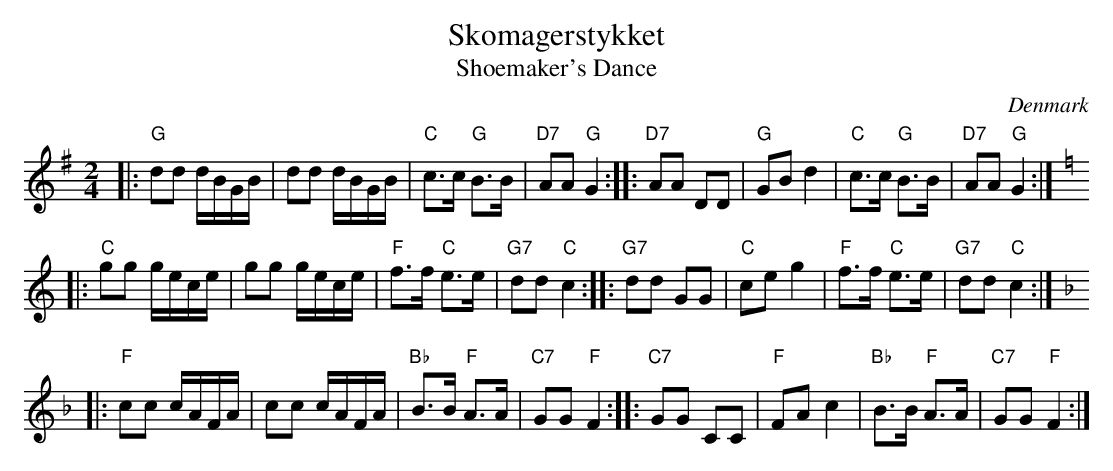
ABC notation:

X:1
T: Skomagerstykket
T: Shoemaker's Dance
O: Denmark
M: 2/4
L: 1/8
K: G
|: "G"dd d/B/G/B/ | dd d/B/G/B/ | "C"c>c "G"B>B | "D7"AA "G"G2 :| \
|: "D7"AA DD | "G"GB d2 | "C"c>c "G"B>B | "D7"AA "G"G2 :|
K: C
|: "C"gg g/e/c/e/ | gg g/e/c/e/ | "F"f>f "C"e>e | "G7"dd "C"c2 :| \
|: "G7"dd GG | "C"ce g2 | "F"f>f "C"e>e | "G7"dd "C"c2 :|
K: F
|: "F"cc c/A/F/A/ | cc c/A/F/A/ | "Bb"B>B "F"A>A | "C7"GG "F"F2 :| \
|: "C7"GG CC | "F"FA c2 | "Bb"B>B "F"A>A | "C7"GG "F"F2 :|
